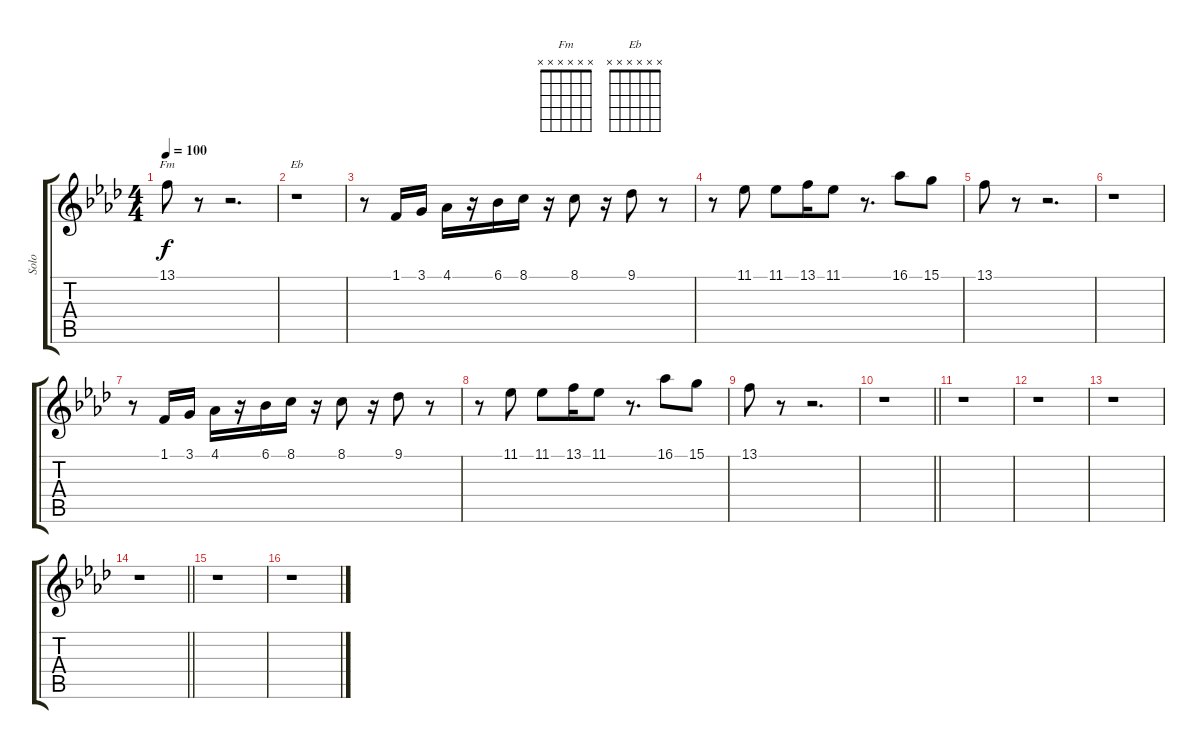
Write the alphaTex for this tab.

\track ("Solo" "Solo") {instrument lead3calliope}
\staff {score tabs}
\tuning (E4 B3 G3 D3 A2 E2) {hide}
\chord ("Fm" x x x x x x)
\chord ("Eb" x x x x x x)
\ts (4 4)
\tempo 100
\clef g2
\ks ab
13.1.8{ch "Fm" dy f} r.8 r.2{d} |
r.1{ch "Eb"} |
r.8 1.1.16 3.1.16 4.1.16 r.16 6.1.16 8.1.16 r.16 8.1.8 r.16 9.1.8 r.8 |
r.8 11.1.8 11.1.8 13.1.16 11.1.8 r.8{d} 16.1.8 15.1.8 |
13.1.8 r.8 r.2{d} |
r.1 |
r.8 1.1.16 3.1.16 4.1.16 r.16 6.1.16 8.1.16 r.16 8.1.8 r.16 9.1.8 r.8 |
r.8 11.1.8 11.1.8 13.1.16 11.1.8 r.8{d} 16.1.8 15.1.8 |
13.1.8 r.8 r.2{d} |
\barLineRight lightlight
r.1 |
r.1 |
r.1 |
r.1 |
\barLineRight lightlight
r.1 |
r.1 |
r.1
